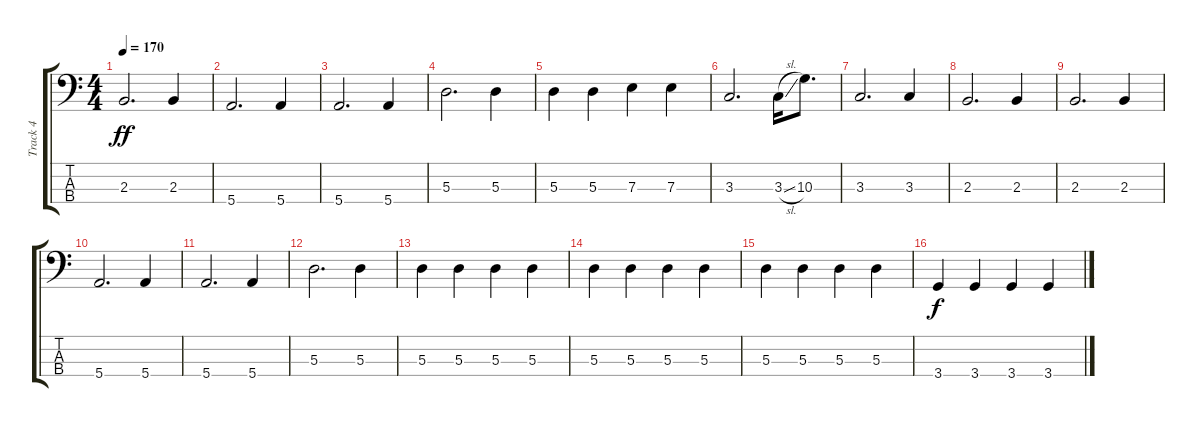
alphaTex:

\track ("Track 4" "Track 4") {instrument electricbassfinger}
\staff {score tabs}
\tuning (G2 D2 A1 E1) {hide}
\ts (4 4)
\tempo 170
\clef f4
\ks c
2.3.2{d dy ff} 2.3.4 |
5.4.2{d} 5.4.4 |
5.4.2{d} 5.4.4 |
5.3.2{d} 5.3.4 |
5.3.4 5.3.4 7.3.4 7.3.4 |
3.3.2{d} 3.3{sl}.16 10.3.8{d} |
3.3.2{d} 3.3.4 |
2.3.2{d} 2.3.4 |
2.3.2{d} 2.3.4 |
5.4.2{d} 5.4.4 |
5.4.2{d} 5.4.4 |
5.3.2{d} 5.3.4 |
5.3.4 5.3.4 5.3.4 5.3.4 |
5.3.4 5.3.4 5.3.4 5.3.4 |
5.3.4 5.3.4 5.3.4 5.3.4 |
3.4.4{dy f} 3.4.4 3.4.4 3.4.4
